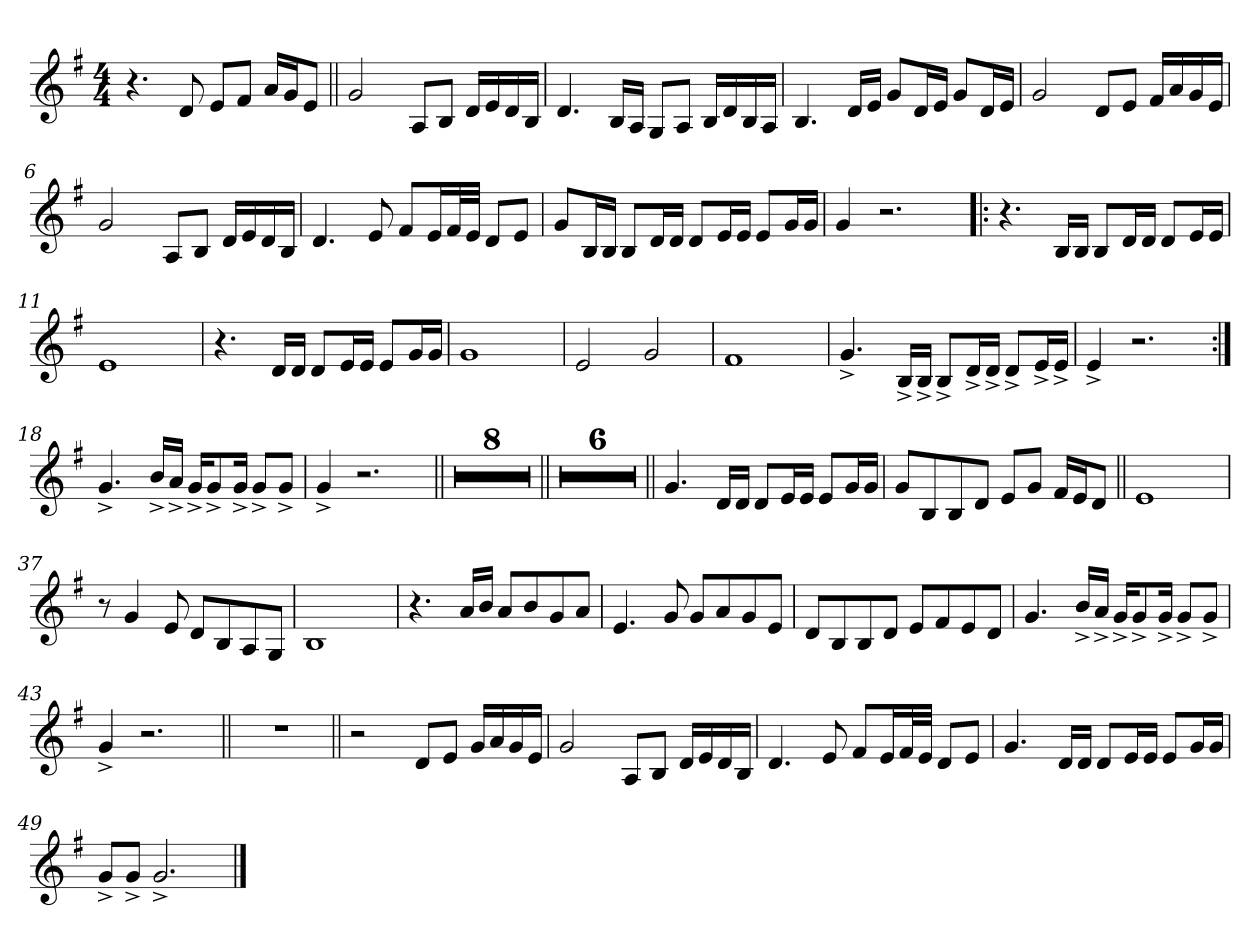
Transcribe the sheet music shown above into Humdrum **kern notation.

**kern
*part1
*staff1
!!LO:PB:g=z
*clefG2
*k[f#]
*G:
*M4/4
*MM75
=1
4.r
8di/
8ei/L
8f#i/J
16ai/LL
16gi/J
8ei/J
=2||
2gi/
8Ai/L
8Bi/J
16di/LL
16ei/
16di/
16Bi/JJ
=3
4.di/
16Bi/LL
16Ai/JJ
8Gi/L
8Ai/J
16Bi/LL
16di/
16Bi/
16Ai/JJ
=4
4.Bi/
16di/LL
16ei/JJ
8gi/L
16di/L
16ei/JJ
8gi/L
16di/L
16ei/JJ
!!LO:LB:g=z
=5
2gi/
8di/L
8ei/J
16f#i/LL
16ai/
16gi/
16ei/JJ
=6
2gi/
8Ai/L
8Bi/J
16di/LL
16ei/
16di/
16Bi/JJ
=7
4.di/
8ei/
8f#i/L
16ei/L
32f#i/L
32ei/JJJ
8di/L
8ei/J
=8
8gi/L
16Bi/L
16Bi/JJ
8Bi/L
16di/L
16di/JJ
8di/L
16ei/L
16ei/JJ
8ei/L
16gi/L
16gi/JJ
!!LO:LB:g=z
=9
4gi/
2.r
=10!|:
4.r
16Bi/LL
16Bi/JJ
8Bi/L
16di/L
16di/JJ
8di/L
16ei/L
16ei/JJ
=11
1ei
=12
4.r
16di/LL
16di/JJ
8di/L
16ei/L
16ei/JJ
8ei/L
16gi/L
16gi/JJ
=13
1gi
=14
2ei/
2gi/
!!LO:LB:g=z
=15
1f#i
=16
4.g^i/
16B^i/LL
16B^i/JJ
8B^i/L
16d^i/L
16d^i/JJ
8d^i/L
16e^i/L
16e^i/JJ
=17
4e^i/
2.r
=18:|!
4.g^i/
16b^i/LL
16a^i/JJ
16g^i/KL
8g^i/
16g^i/Jk
8g^i/L
8g^i/J
=19
4g^i/
2.r
=20||
1r
=21
1r
!!LO:LB:g=z
=22
1r
=23
1r
=24
1r
=25
1r
=26
1r
=27
1r
=28||
1r
=29
1r
=30
1r
=31
1r
!!LO:LB:g=z
=32
1r
=33
1r
=34||
4.gi/
16di/LL
16di/JJ
8di/L
16ei/L
16ei/JJ
8ei/L
16gi/L
16gi/JJ
=35
8gi/L
8Bi/
8Bi/
8di/J
8ei/L
8gi/J
16f#i/LL
16ei/J
8di/J
=36||
1ei
=37
8r
4gi/
8ei/
8di/L
8Bi/
8Ai/
8Gi/J
!!LO:LB:g=z
=38
1Bi
=39
4.r
16ai/LL
16bi/JJ
8ai/L
8bi/
8gi/
8ai/J
=40
4.ei/
8gi/
8gi/L
8ai/
8gi/
8ei/J
=41
8di/L
8Bi/
8Bi/
8di/J
8ei/L
8f#i/
8ei/
8di/J
=42
4.gi/
16b^i/LL
16a^i/JJ
16g^i/KL
8g^i/
16g^i/Jk
8g^i/L
8g^i/J
!!LO:LB:g=z
=43
4g^i/
2.r
=44||
1r
=45||
2r
8di/L
8ei/J
16gi/LL
16ai/
16gi/
16ei/JJ
=46
2gi/
8Ai/L
8Bi/J
16di/LL
16ei/
16di/
16Bi/JJ
!!LO:LB:g=z
=47
4.di/
8ei/
8f#i/L
16ei/L
32f#i/L
32ei/JJJ
8di/L
8ei/J
=48
4.gi/
16di/LL
16di/JJ
8di/L
16ei/L
16ei/JJ
8ei/L
16gi/L
16gi/JJ
=49
8g^i/L
8g^i/J
2.g^i/
==
*-
